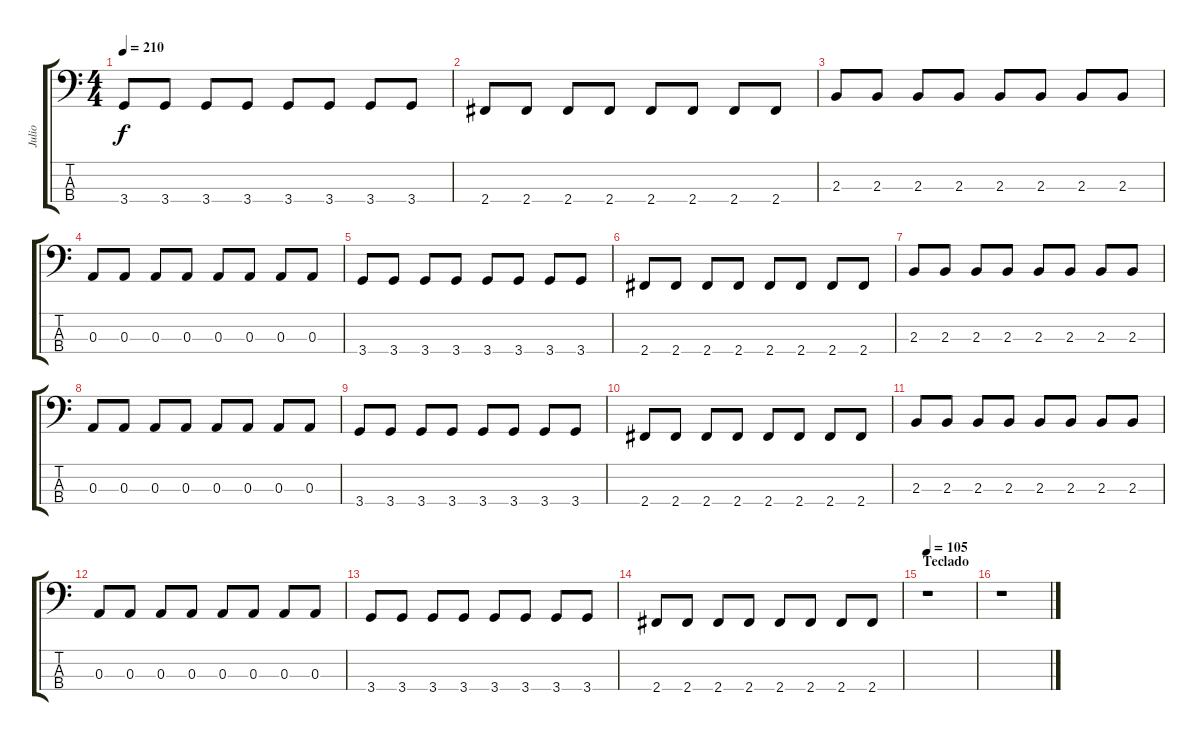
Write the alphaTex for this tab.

\track ("Julio" "Julio") {instrument electricbassfinger}
\staff {score tabs}
\tuning (G2 D2 A1 E1) {hide}
\ts (4 4)
\tempo 210
\clef f4
\ks c
3.4.8{dy f} 3.4.8 3.4.8 3.4.8 3.4.8 3.4.8 3.4.8 3.4.8 |
2.4.8 2.4.8 2.4.8 2.4.8 2.4.8 2.4.8 2.4.8 2.4.8 |
2.3.8 2.3.8 2.3.8 2.3.8 2.3.8 2.3.8 2.3.8 2.3.8 |
0.3.8 0.3.8 0.3.8 0.3.8 0.3.8 0.3.8 0.3.8 0.3.8 |
3.4.8 3.4.8 3.4.8 3.4.8 3.4.8 3.4.8 3.4.8 3.4.8 |
2.4.8 2.4.8 2.4.8 2.4.8 2.4.8 2.4.8 2.4.8 2.4.8 |
2.3.8 2.3.8 2.3.8 2.3.8 2.3.8 2.3.8 2.3.8 2.3.8 |
0.3.8 0.3.8 0.3.8 0.3.8 0.3.8 0.3.8 0.3.8 0.3.8 |
3.4.8 3.4.8 3.4.8 3.4.8 3.4.8 3.4.8 3.4.8 3.4.8 |
2.4.8 2.4.8 2.4.8 2.4.8 2.4.8 2.4.8 2.4.8 2.4.8 |
2.3.8 2.3.8 2.3.8 2.3.8 2.3.8 2.3.8 2.3.8 2.3.8 |
0.3.8 0.3.8 0.3.8 0.3.8 0.3.8 0.3.8 0.3.8 0.3.8 |
3.4.8 3.4.8 3.4.8 3.4.8 3.4.8 3.4.8 3.4.8 3.4.8 |
2.4.8 2.4.8 2.4.8 2.4.8 2.4.8 2.4.8 2.4.8 2.4.8 |
\section ("" "Teclado")
\tempo 105
r.1 |
r.1
